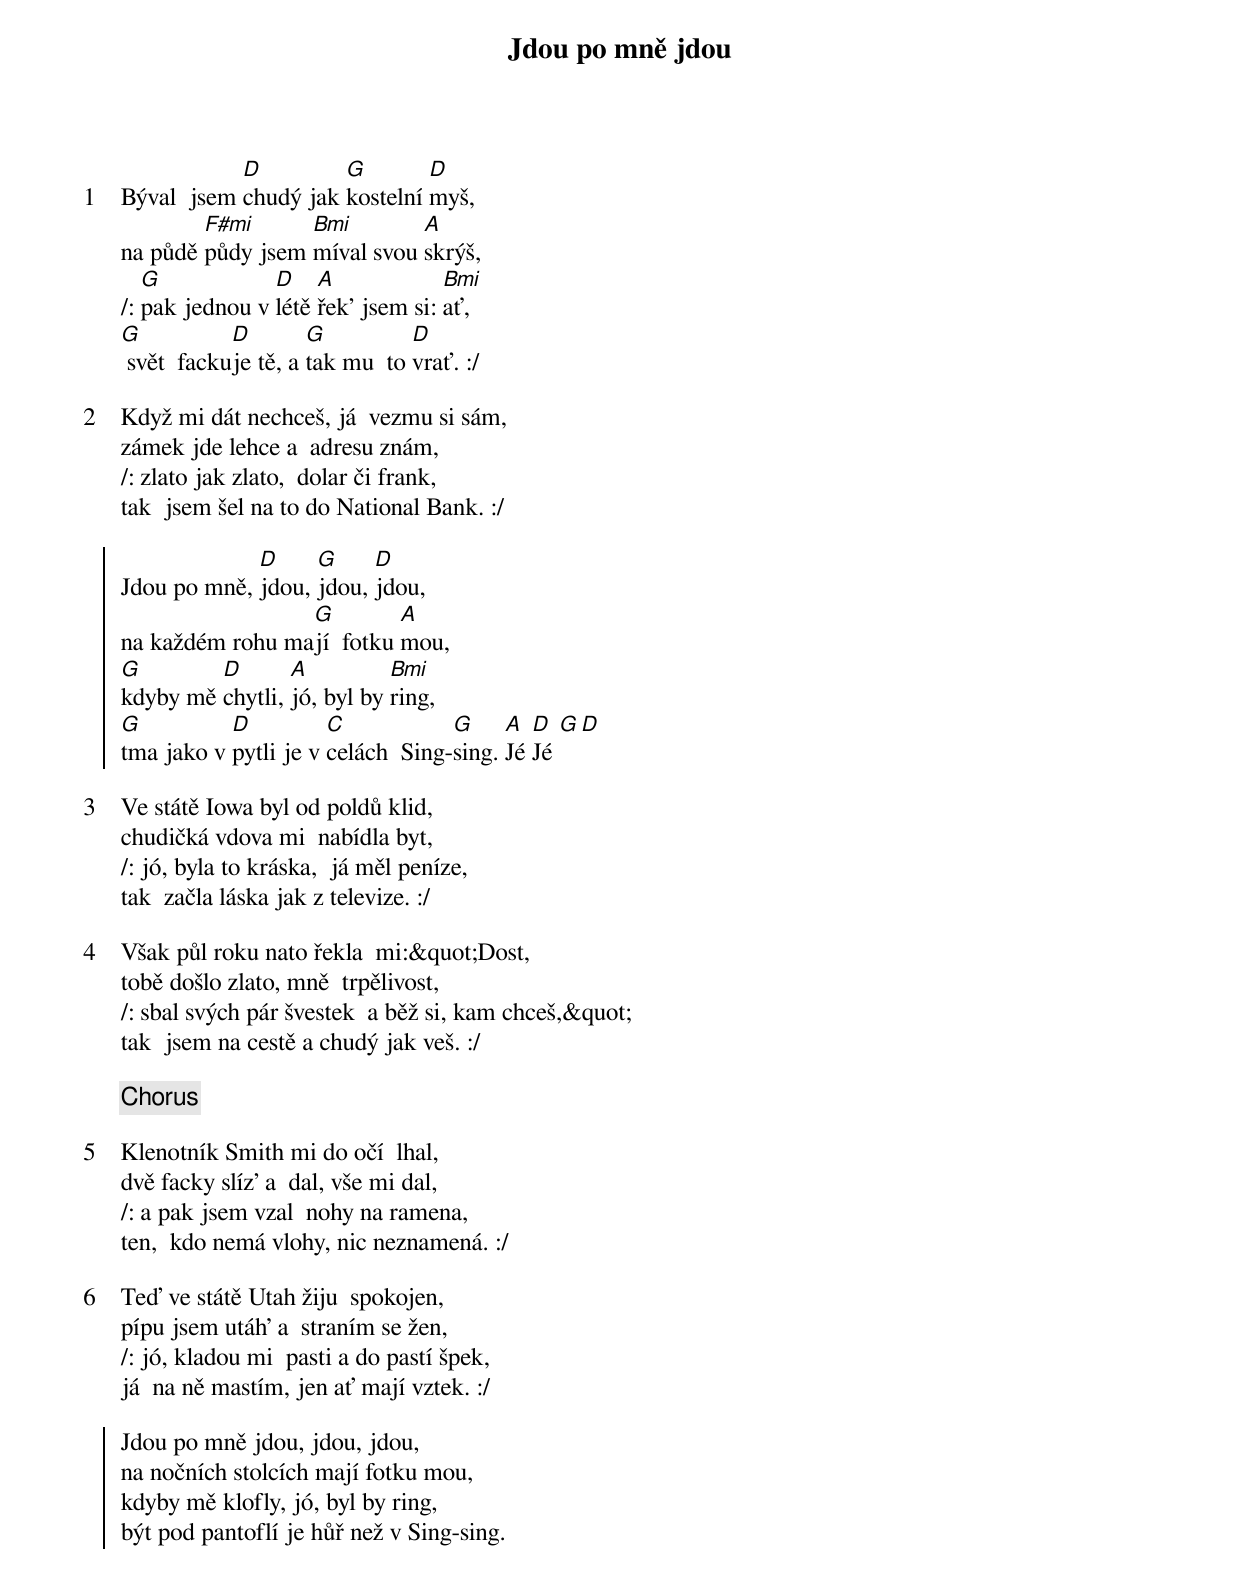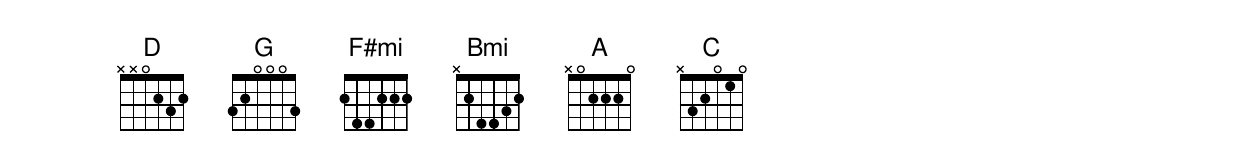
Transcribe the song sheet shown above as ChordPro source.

{title: Jdou po mně jdou}
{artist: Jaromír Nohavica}

{start_of_verse: 1}
Býval  jsem [D]chudý jak [G]kostelní [D]myš,
na půdě [F#mi]půdy jsem [Bmi]míval svou [A]skrýš,
/: [G]pak jednou v [D]létě [A]řek' jsem si: [Bmi]ať,
[G] svět  facku[D]je tě, a [G]tak mu  to [D]vrať. :/
{end_of_verse}

{start_of_verse: 2}
Když mi dát nechceš, já  vezmu si sám,
zámek jde lehce a  adresu znám,
/: zlato jak zlato,  dolar či frank,
tak  jsem šel na to do National Bank. :/
{end_of_verse}

{start_of_chorus}
Jdou po mně, [D]jdou, [G]jdou, [D]jdou,
na každém rohu ma[G]jí  fotku [A]mou,
[G]kdyby mě [D]chytli, [A]jó, byl by [Bmi]ring,
[G]tma jako v [D]pytli je v [C]celách  Sing-[G]sing. [A]Jé [D]Jé [G][D]
{end_of_chorus}

{start_of_verse: 3}
Ve státě Iowa byl od poldů klid,
chudičká vdova mi  nabídla byt,
/: jó, byla to kráska,  já měl peníze,
tak  začla láska jak z televize. :/
{end_of_verse}

{start_of_verse: 4}
Však půl roku nato řekla  mi:&quot;Dost,
tobě došlo zlato, mně  trpělivost,
/: sbal svých pár švestek  a běž si, kam chceš,&quot;
tak  jsem na cestě a chudý jak veš. :/
{end_of_verse}

{chorus}

{start_of_verse: 5}
Klenotník Smith mi do očí  lhal,
dvě facky slíz' a  dal, vše mi dal,
/: a pak jsem vzal  nohy na ramena,
ten,  kdo nemá vlohy, nic neznamená. :/
{end_of_verse}

{start_of_verse: 6}
Teď ve státě Utah žiju  spokojen,
pípu jsem utáh' a  straním se žen,
/: jó, kladou mi  pasti a do pastí špek,
já  na ně mastím, jen ať mají vztek. :/
{end_of_verse}

{start_of_chorus}
Jdou po mně jdou, jdou, jdou,
na nočních stolcích mají fotku mou,
kdyby mě klofly, jó, byl by ring,
být pod pantoflí je hůř než v Sing-sing.
{end_of_chorus}
